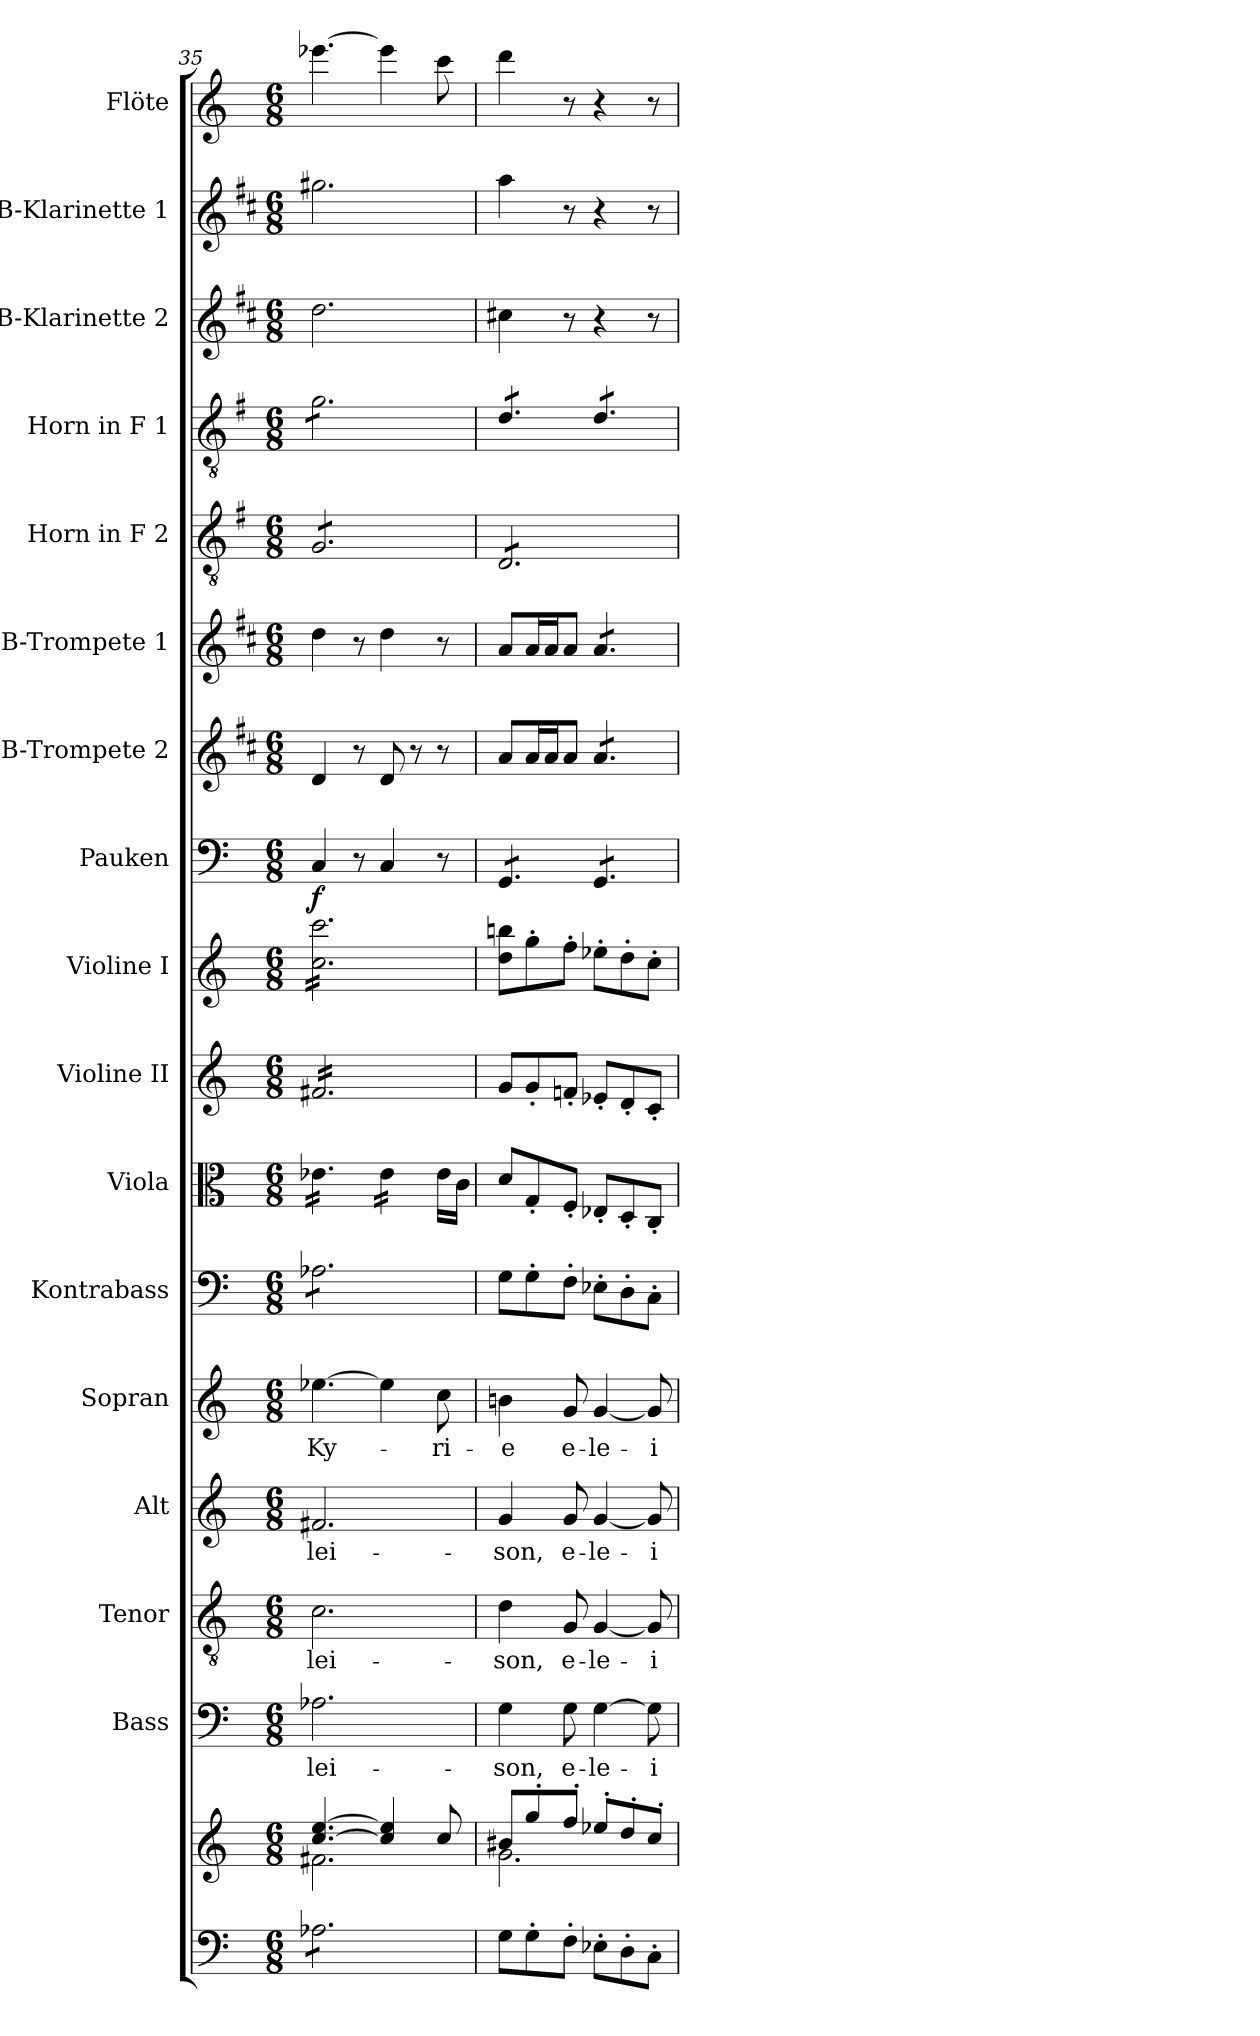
**kern	**kern	**kern	**text	**kern	**text	**kern	**text	**kern	**text	**kern	**kern	**kern	**kern	**kern	**dynam	**kern	**kern	**kern	**kern	**kern	**kern	**kern
*part17	*part17	*part16	*part16	*part15	*part15	*part14	*part14	*part13	*part13	*part12	*part11	*part10	*part9	*part8	*part8	*part7	*part6	*part5	*part4	*part3	*part2	*part1
*staff18	*staff17	*staff16	*staff16	*staff15	*staff15	*staff14	*staff14	*staff13	*staff13	*staff12	*staff11	*staff10	*staff9	*staff8	*staff8	*staff7	*staff6	*staff5	*staff4	*staff3	*staff2	*staff1
*	*	*I"Bass	*	*I"Tenor	*	*I"Alt	*	*I"Sopran	*	*I"Kontrabass	*I"Viola	*I"Violine II	*I"Violine I	*I"Pauken	*	*I"B-Trompete 2	*I"B-Trompete 1	*I"Horn in F 2	*I"Horn in F 1	*I"B-Klarinette 2	*I"B-Klarinette 1	*I"Flöte
*	*	*I'B.	*	*I'T.	*	*I'A.	*	*I'S.	*	*I'Kb.	*I'Vla.	*I'Vl. II	*I'Vl. I	*I'Pk.	*	*I'B Trp. 2	*I'B Trp. 1	*	*	*I'B Kl. 2	*I'B Kl. 1	*I'Fl.
*clefF4	*clefG2	*clefF4	*	*clefGv2	*	*clefG2	*	*clefG2	*	*clefF4	*clefC3	*clefG2	*clefG2	*clefF4	*	*clefG2	*clefG2	*clefGv2	*clefGv2	*clefG2	*clefG2	*clefG2
*	*	*	*	*	*	*	*	*	*	*ITrd7c12	*	*	*	*	*	*ITrd1c2	*ITrd1c2	*ITrd4c7	*ITrd4c7	*ITrd1c2	*ITrd1c2	*
*k[]	*k[]	*k[]	*	*k[]	*	*k[]	*	*k[]	*	*k[]	*k[]	*k[]	*k[]	*k[]	*	*k[]	*k[]	*k[]	*k[]	*k[]	*k[]	*k[]
*C:	*C:	*C:	*	*C:	*	*C:	*	*C:	*	*C:	*C:	*C:	*C:	*C:	*	*C:	*C:	*C:	*C:	*C:	*C:	*C:
*M6/8	*M6/8	*M6/8	*	*M6/8	*	*M6/8	*	*M6/8	*	*M6/8	*M6/8	*M6/8	*M6/8	*M6/8	*	*M6/8	*M6/8	*M6/8	*M6/8	*M6/8	*M6/8	*M6/8
=35	=35	=35	=35	=35	=35	=35	=35	=35	=35	=35	=35	=35	=35	=35	=35	=35	=35	=35	=35	=35	=35	=35
*	*^	*	*	*	*	*	*	*	*	*	*	*	*	*	*	*	*	*	*	*	*	*
!	!	!	!	!LO:LY:b	!	!LO:LY:b	!	!LO:LY:b	!	!LO:LY:b	!	!	!	!	!	!LO:DY:b	!	!	!	!	!	!	!
*tremolo	*	*	*	*	*	*	*	*	*	*	*	*	*	*	*	*	*	*	*	*	*	*	*
*	*	*	*	*	*	*	*	*	*	*	*tremolo	*	*	*	*	*	*	*	*	*	*	*	*
*	*	*	*	*	*	*	*	*	*	*	*	*tremolo	*	*	*	*	*	*	*	*	*	*	*
*	*	*	*	*	*	*	*	*	*	*	*	*	*tremolo	*	*	*	*	*	*	*	*	*	*
*	*	*	*	*	*	*	*	*	*	*	*	*	*	*tremolo	*	*	*	*	*	*	*	*	*
*	*	*	*	*	*	*	*	*	*	*	*	*	*	*	*	*	*	*	*tremolo	*	*	*	*
*	*	*	*	*	*	*	*	*	*	*	*	*	*	*	*	*	*	*	*	*tremolo	*	*	*
8A-X\L	[>4.cc/ [>4.ee/	2.f#X\	2.A-X\	-lei-	2.c\	-lei-	2.f#X/	-lei-	[4.ee-X\	Ky-	8AA-X\L	16e-X\LL	16f#X/LL	16cc\ 16ccc\LL	4C/	f	4c/	4cc\	8C/L	8c\L	2.cc\	2.ff#X\	[4.eee-X\
.	.	.	.	.	.	.	.	.	.	.	.	16e-X\	16f#X/	16cc\ 16ccc\	.	.	.	.	.	.	.	.	.
8A-X\	.	.	.	.	.	.	.	.	.	.	8AA-X\	16e-X\	16f#X/	16cc\ 16ccc\	.	.	.	.	8C/	8c\	.	.	.
.	.	.	.	.	.	.	.	.	.	.	.	16e-X\	16f#X/	16cc\ 16ccc\	.	.	.	.	.	.	.	.	.
8A-X\	.	.	.	.	.	.	.	.	.	.	8AA-X\	16e-X\	16f#X/	16cc\ 16ccc\	8r	.	8r	8r	8C/	8c\	.	.	.
.	.	.	.	.	.	.	.	.	.	.	.	16e-X\JJ	16f#X/	16cc\ 16ccc\	.	.	.	.	.	.	.	.	.
8A-X\	4cc/] 4ee/]	.	.	.	.	.	.	.	4ee-\]	.	8AA-X\	16e-\LL	16f#X/	16cc\ 16ccc\	4C/	.	8c/	4cc\	8C/	8c\	.	.	4eee-\]
.	.	.	.	.	.	.	.	.	.	.	.	16e-\	16f#X/	16cc\ 16ccc\	.	.	.	.	.	.	.	.	.
8A-X\	.	.	.	.	.	.	.	.	.	.	8AA-X\	16e-\	16f#X/	16cc\ 16ccc\	.	.	8r	.	8C/	8c\	.	.	.
.	.	.	.	.	.	.	.	.	.	.	.	16e-\JJ	16f#X/	16cc\ 16ccc\	.	.	.	.	.	.	.	.	.
*	*	*	*	*	*	*	*	*	*	*	*	*Xtremolo	*	*	*	*	*	*	*	*	*	*	*
!	!	!	!	!	!	!	!	!	!	!LO:LY:b	!	!	!	!	!	!	!	!	!	!	!	!	!
8A-X\J	8cc/	.	.	.	.	.	.	.	8cc\	-ri-	8AA-X\J	16e-\LL	16f#X/	16cc\ 16ccc\	8r	.	8r	8r	8C/J	8c\J	.	.	8ccc\
*	*	*	*	*	*	*	*	*	*	*	*Xtremolo	*	*	*	*	*	*	*	*	*	*	*	*
*Xtremolo	*	*	*	*	*	*	*	*	*	*	*	*	*	*	*	*	*	*	*	*	*	*	*
.	.	.	.	.	.	.	.	.	.	.	.	16c\JJ	16f#X/JJ	16cc\ 16ccc\JJ	.	.	.	.	.	.	.	.	.
*	*	*	*	*	*	*	*	*	*	*	*	*	*	*Xtremolo	*	*	*	*	*	*	*	*	*
*	*	*	*	*	*	*	*	*	*	*	*	*	*Xtremolo	*	*	*	*	*	*	*	*	*	*
=36	=36	=36	=36	=36	=36	=36	=36	=36	=36	=36	=36	=36	=36	=36	=36	=36	=36	=36	=36	=36	=36	=36	=36
!	!	!	!	!LO:LY:b	!	!LO:LY:b	!	!LO:LY:b	!	!LO:LY:b	!	!	!	!	!	!	!	!	!	!	!	!	!
*	*	*	*	*	*	*	*	*	*	*	*	*	*	*	*tremolo	*	*	*	*	*	*	*	*
8G\L	8b#X/L	2.g\	4G\	-son,	4d\	-son,	4g/	-son,	4bn\	-e	8GG\L	8d/L	8g/L	8dd\ 8bbn\L	8GG/L	.	8g/L	8g/L	8GG/L	8G/L	4bn\	4gg\	4ddd\
8G'>\	8gg'</	.	.	.	.	.	.	.	.	.	8GG'>\	8G'</	8g'</	8gg'>\	8GG/	.	16g/L	16g/L	8GG/	8G/	.	.	.
.	.	.	.	.	.	.	.	.	.	.	.	.	.	.	.	.	16g/J	16g/J	.	.	.	.	.
!	!	!	!	!LO:LY:b	!	!LO:LY:b	!	!LO:LY:b	!	!LO:LY:b	!	!	!	!	!	!	!	!	!	!	!	!	!
8F'>\J	8ff'</J	.	8G\	e-	8G/	e-	8g/	e-	8g/	e-	8FF'>\J	8F'</J	8fn'</J	8ff'>\J	8GG/J	.	8g/J	8g/J	8GG/	8G/J	8r	8r	8r
!	!	!	!	!LO:LY:b	!	!LO:LY:b	!	!LO:LY:b	!	!LO:LY:b	!	!	!	!	!	!	!	!	!	!	!	!	!
*	*	*	*	*	*	*	*	*	*	*	*	*	*	*	*	*	*tremolo	*	*	*	*	*	*
*	*	*	*	*	*	*	*	*	*	*	*	*	*	*	*	*	*	*tremolo	*	*	*	*	*
8E-X'>\L	8ee-X'</L	.	[4G\	-le-	[4G/	-le-	[4g/	-le-	[4g/	-le-	8EE-X'>\L	8E-X'</L	8e-X'</L	8ee-X'>\L	8GG/L	.	8g/L	8g/L	8GG/	8G/L	4r	4r	4r
8D'>\	8dd'</	.	.	.	.	.	.	.	.	.	8DD'>\	8D'</	8d'</	8dd'>\	8GG/	.	8g/	8g/	8GG/	8G/	.	.	.
!	!	!	!	!LO:LY:b	!	!LO:LY:b	!	!LO:LY:b	!	!LO:LY:b	!	!	!	!	!	!	!	!	!	!	!	!	!
8C'>\J	8cc'</J	.	8G\]	-i-	8G/]	-i-	8g/]	-i-	8g/]	-i-	8CC'>\J	8C'</J	8c'</J	8cc'>\J	8GG/J	.	8g/J	8g/J	8GG/J	8G/J	8r	8r	8r
*	*	*	*	*	*	*	*	*	*	*	*	*	*	*	*	*	*	*	*	*Xtremolo	*	*	*
*	*	*	*	*	*	*	*	*	*	*	*	*	*	*	*	*	*	*	*Xtremolo	*	*	*	*
*	*	*	*	*	*	*	*	*	*	*	*	*	*	*	*	*	*	*Xtremolo	*	*	*	*	*
*	*	*	*	*	*	*	*	*	*	*	*	*	*	*	*	*	*Xtremolo	*	*	*	*	*	*
*	*	*	*	*	*	*	*	*	*	*	*	*	*	*	*Xtremolo	*	*	*	*	*	*	*	*
*	*v	*v	*	*	*	*	*	*	*	*	*	*	*	*	*	*	*	*	*	*	*	*	*
=	=	=	=	=	=	=	=	=	=	=	=	=	=	=	=	=	=	=	=	=	=	=
*-	*-	*-	*-	*-	*-	*-	*-	*-	*-	*-	*-	*-	*-	*-	*-	*-	*-	*-	*-	*-	*-	*-
